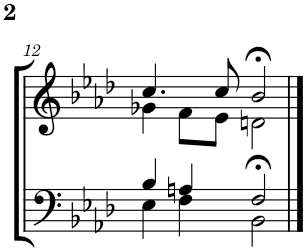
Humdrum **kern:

**kern	**kern
*part2	*part1
*staff2	*staff1
*I"Tenor/Baß	*I"Sopran/Alt
!!LO:PB:g=z
*clefF4	*clefG2
*k[b-e-a-d-]	*k[b-e-a-d-]
*M4/4	*M4/4
=12	=12
*^	*^
4B-/	4E-\	4.cc/	4g-X\
4An/	4F\	.	8f\L
.	.	8cc/	8e-\J
2F/	2BB->\	2b->/	2dn\
*v	*v	*	*
*	*v	*v
==	==
*-	*-
